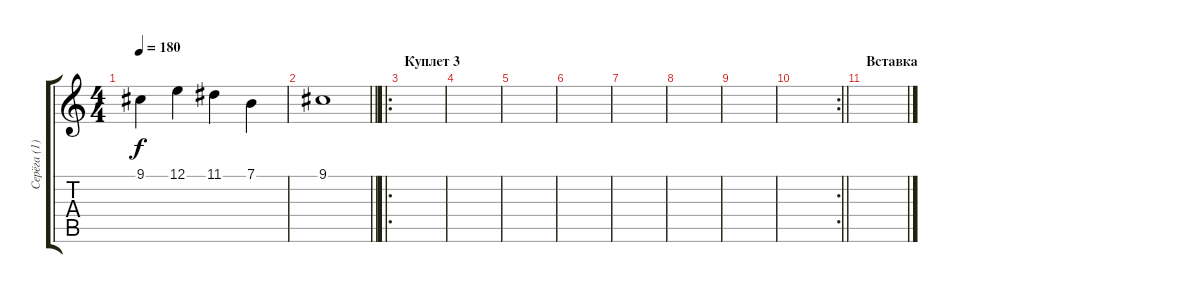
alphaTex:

\track ("Серёга (1)" "Серёга (1)") {instrument pad1newage}
\staff {score tabs}
\tuning (E4 B3 G3 D3 A2 E2) {hide}
\ts (4 4)
\tempo 180
\clef g2
\ks c
9.1.4{dy f} 12.1.4 11.1.4 7.1.4 |
\barLineRight lightlight
9.1.1 |
\ro
\section ("" "Куплет 3")
|
|
|
|
|
|
|
\rc 2
\barLineRight lightlight
|
\section ("" "Вставка")
